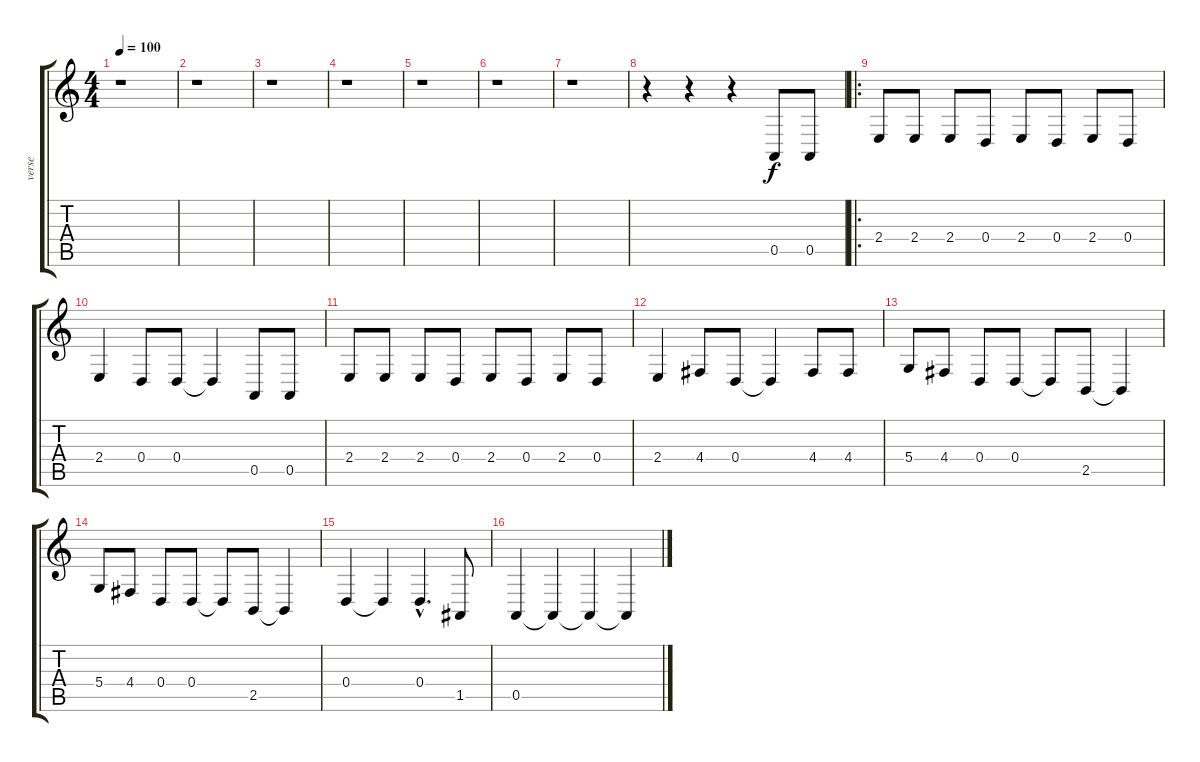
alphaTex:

\track ("verse" "verse") {instrument brightacousticpiano}
\staff {score tabs}
\tuning (E4 B3 G3 D3 A2 E2) {hide}
\ts (4 4)
\tempo 100
\clef g2
\ks c
r.1{dy f instrument brightacousticpiano} |
r.1 |
r.1 |
r.1 |
r.1 |
r.1 |
r.1 |
r.4 r.4 r.4 0.5.8 0.5.8 |
\ro
2.4.8 2.4.8 2.4.8 0.4.8 2.4.8 0.4.8 2.4.8 0.4.8 |
2.4.4 0.4.8 0.4.8 0.4{t}.4 0.5.8 0.5.8 |
2.4.8 2.4.8 2.4.8 0.4.8 2.4.8 0.4.8 2.4.8 0.4.8 |
2.4.4 4.4.8 0.4.8 0.4{t}.4 4.4.8 4.4.8 |
5.4.8 4.4.8 0.4.8 0.4.8 0.4{t}.8 2.5.8 2.5{t}.4 |
5.4.8 4.4.8 0.4.8 0.4.8 0.4{t}.8 2.5.8 2.5{t}.4 |
0.4.4 0.4{t}.4 0.4{hac}.4{d} 1.5.8 |
0.5.4 0.5{t}.4 0.5{t}.4 0.5{t}.4
